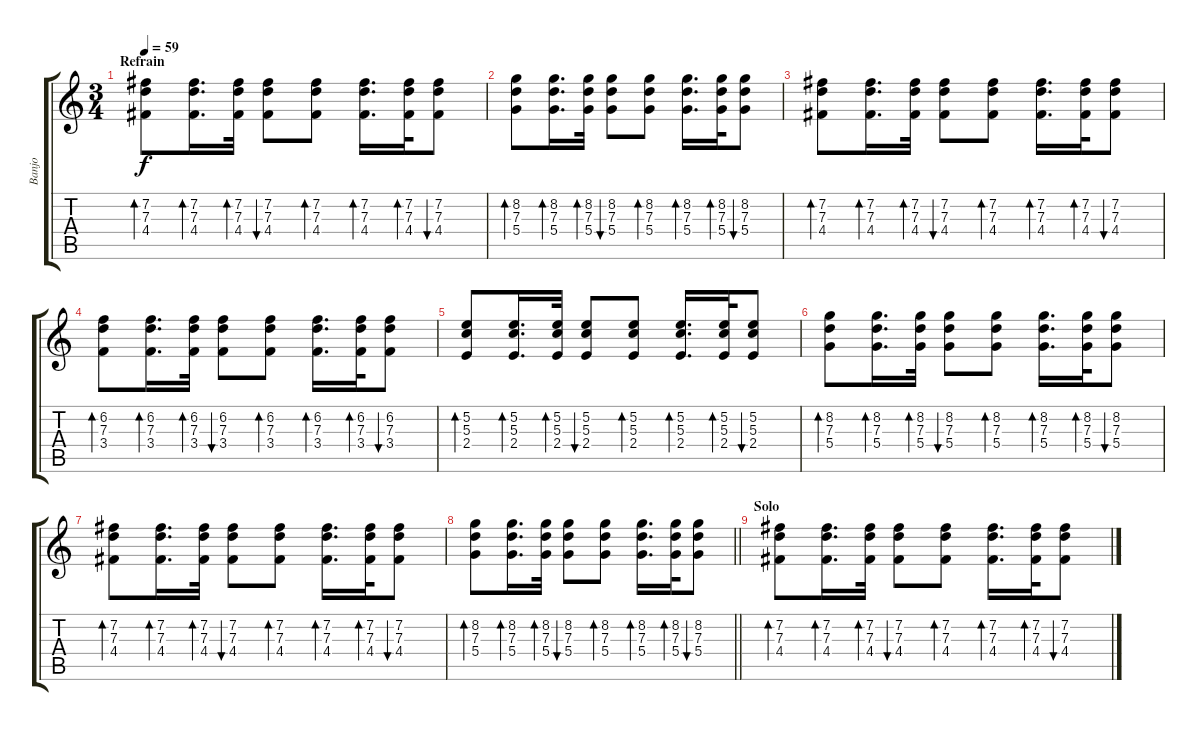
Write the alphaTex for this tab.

\track ("Banjo" "Banjo") {instrument banjo}
\staff {score tabs}
\tuning (E4 B3 G3 D3 A2 E2) {hide}
\displaytranspose 12
\ts (3 4)
\section ("" "Refrain")
\tempo 59
\clef g2
\ks c
(7.2 7.3 4.4).8{bd 60 dy f} (7.2 7.3 4.4).16{d bd 60} (7.2 7.3 4.4).32{bd 60} (7.2 7.3 4.4).8{bu 60} (7.2 7.3 4.4).8{bd 60} (7.2 7.3 4.4).16{d bd 60} (7.2 7.3 4.4).32{bd 60} (7.2 7.3 4.4).8{bu 60} |
(8.2 7.3 5.4).8{bd 60} (8.2 7.3 5.4).16{d bd 60} (8.2 7.3 5.4).32{bd 60} (8.2 7.3 5.4).8{bu 60} (8.2 7.3 5.4).8{bd 60} (8.2 7.3 5.4).16{d bd 60} (8.2 7.3 5.4).32{bd 60} (8.2 7.3 5.4).8{bu 60} |
(7.2 7.3 4.4).8{bd 60} (7.2 7.3 4.4).16{d bd 60} (7.2 7.3 4.4).32{bd 60} (7.2 7.3 4.4).8{bu 60} (7.2 7.3 4.4).8{bd 60} (7.2 7.3 4.4).16{d bd 60} (7.2 7.3 4.4).32{bd 60} (7.2 7.3 4.4).8{bu 60} |
(6.2 7.3 3.4).8{bd 60} (6.2 7.3 3.4).16{d bd 60} (6.2 7.3 3.4).32{bd 60} (6.2 7.3 3.4).8{bu 60} (6.2 7.3 3.4).8{bd 60} (6.2 7.3 3.4).16{d bd 60} (6.2 7.3 3.4).32{bd 60} (6.2 7.3 3.4).8{bu 60} |
(5.2 5.3 2.4).8{bd 60} (5.2 5.3 2.4).16{d bd 60} (5.2 5.3 2.4).32{bd 60} (5.2 5.3 2.4).8{bu 60} (5.2 5.3 2.4).8{bd 60} (5.2 5.3 2.4).16{d bd 60} (5.2 5.3 2.4).32{bd 60} (5.2 5.3 2.4).8{bu 60} |
(8.2 7.3 5.4).8{bd 60} (8.2 7.3 5.4).16{d bd 60} (8.2 7.3 5.4).32{bd 60} (8.2 7.3 5.4).8{bu 60} (8.2 7.3 5.4).8{bd 60} (8.2 7.3 5.4).16{d bd 60} (8.2 7.3 5.4).32{bd 60} (8.2 7.3 5.4).8{bu 60} |
(7.2 7.3 4.4).8{bd 60} (7.2 7.3 4.4).16{d bd 60} (7.2 7.3 4.4).32{bd 60} (7.2 7.3 4.4).8{bu 60} (7.2 7.3 4.4).8{bd 60} (7.2 7.3 4.4).16{d bd 60} (7.2 7.3 4.4).32{bd 60} (7.2 7.3 4.4).8{bu 60} |
\barLineRight lightlight
(8.2 7.3 5.4).8{bd 60} (8.2 7.3 5.4).16{d bd 60} (8.2 7.3 5.4).32{bd 60} (8.2 7.3 5.4).8{bu 60} (8.2 7.3 5.4).8{bd 60} (8.2 7.3 5.4).16{d bd 60} (8.2 7.3 5.4).32{bd 60} (8.2 7.3 5.4).8{bu 60} |
\section ("" "Solo ")
(7.2 7.3 4.4).8{bd 60} (7.2 7.3 4.4).16{d bd 60} (7.2 7.3 4.4).32{bd 60} (7.2 7.3 4.4).8{bu 60} (7.2 7.3 4.4).8{bd 60} (7.2 7.3 4.4).16{d bd 60} (7.2 7.3 4.4).32{bd 60} (7.2 7.3 4.4).8{bu 60}
